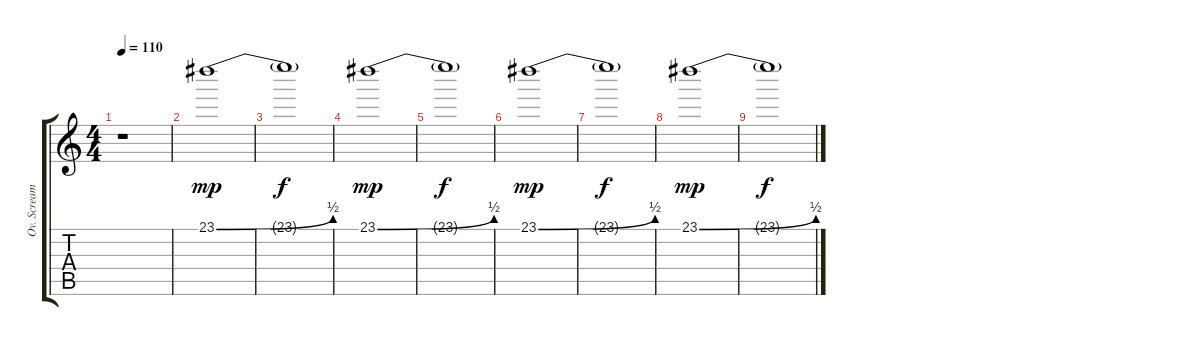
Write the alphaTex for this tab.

\track ("Ov. Scream" "Ov. Scream") {instrument overdrivenguitar}
\staff {score tabs}
\tuning (E4 B3 G3 D3 A2 E2) {hide}
\ts (4 4)
\tempo 110
\clef g2
\ks c
r.1{dy mp} |
23.1{be (bend 0 0 60 2)}.1 |
23.1{t}.1{dy f} |
23.1{be (bend 0 0 60 2)}.1{dy mp} |
23.1{t}.1{dy f} |
23.1{be (bend 0 0 60 2)}.1{dy mp} |
23.1{t}.1{dy f} |
23.1{be (bend 0 0 60 2)}.1{dy mp} |
23.1{t}.1{dy f}
